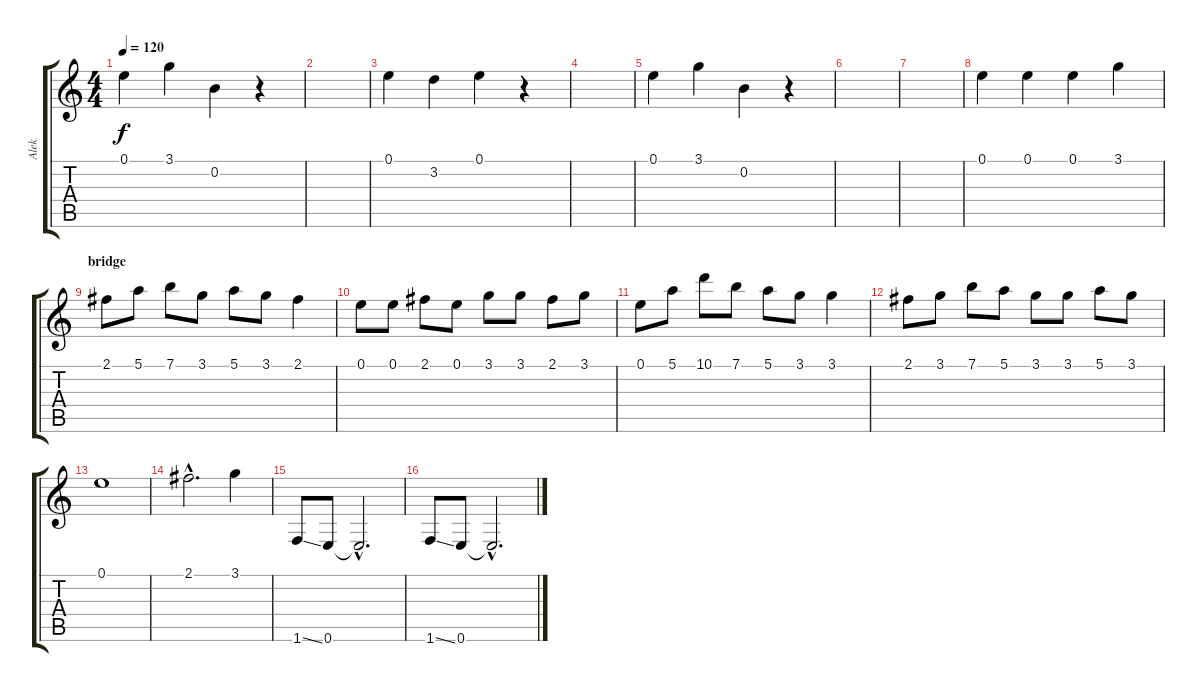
\track ("Alek" "Alek") {instrument distortionguitar}
\staff {score tabs}
\tuning (E4 B3 G3 D3 A2 E2) {hide}
\ts (4 4)
\tempo 120
\clef g2
\ks c
0.1.4{dy f} 3.1.4 0.2.4 r.4 |
|
0.1.4 3.2.4 0.1.4 r.4 |
|
0.1.4 3.1.4 0.2.4 r.4 |
|
|
0.1.4 0.1.4 0.1.4 3.1.4 |
\section ("" "bridge")
2.1.8 5.1.8 7.1.8 3.1.8 5.1.8 3.1.8 2.1.4 |
0.1.8 0.1.8 2.1.8 0.1.8 3.1.8 3.1.8 2.1.8 3.1.8 |
0.1.8 5.1.8 10.1.8 7.1.8 5.1.8 3.1.8 3.1.4 |
2.1.8 3.1.8 7.1.8 5.1.8 3.1.8 3.1.8 5.1.8 3.1.8 |
0.1.1 |
2.1{hac}.2{d} 3.1.4 |
1.6{ss}.8{volume 12 instrument distortionguitar} 0.6.8 0.6{hac t}.2{d} |
1.6{ss}.8 0.6.8 0.6{hac t}.2{d}
